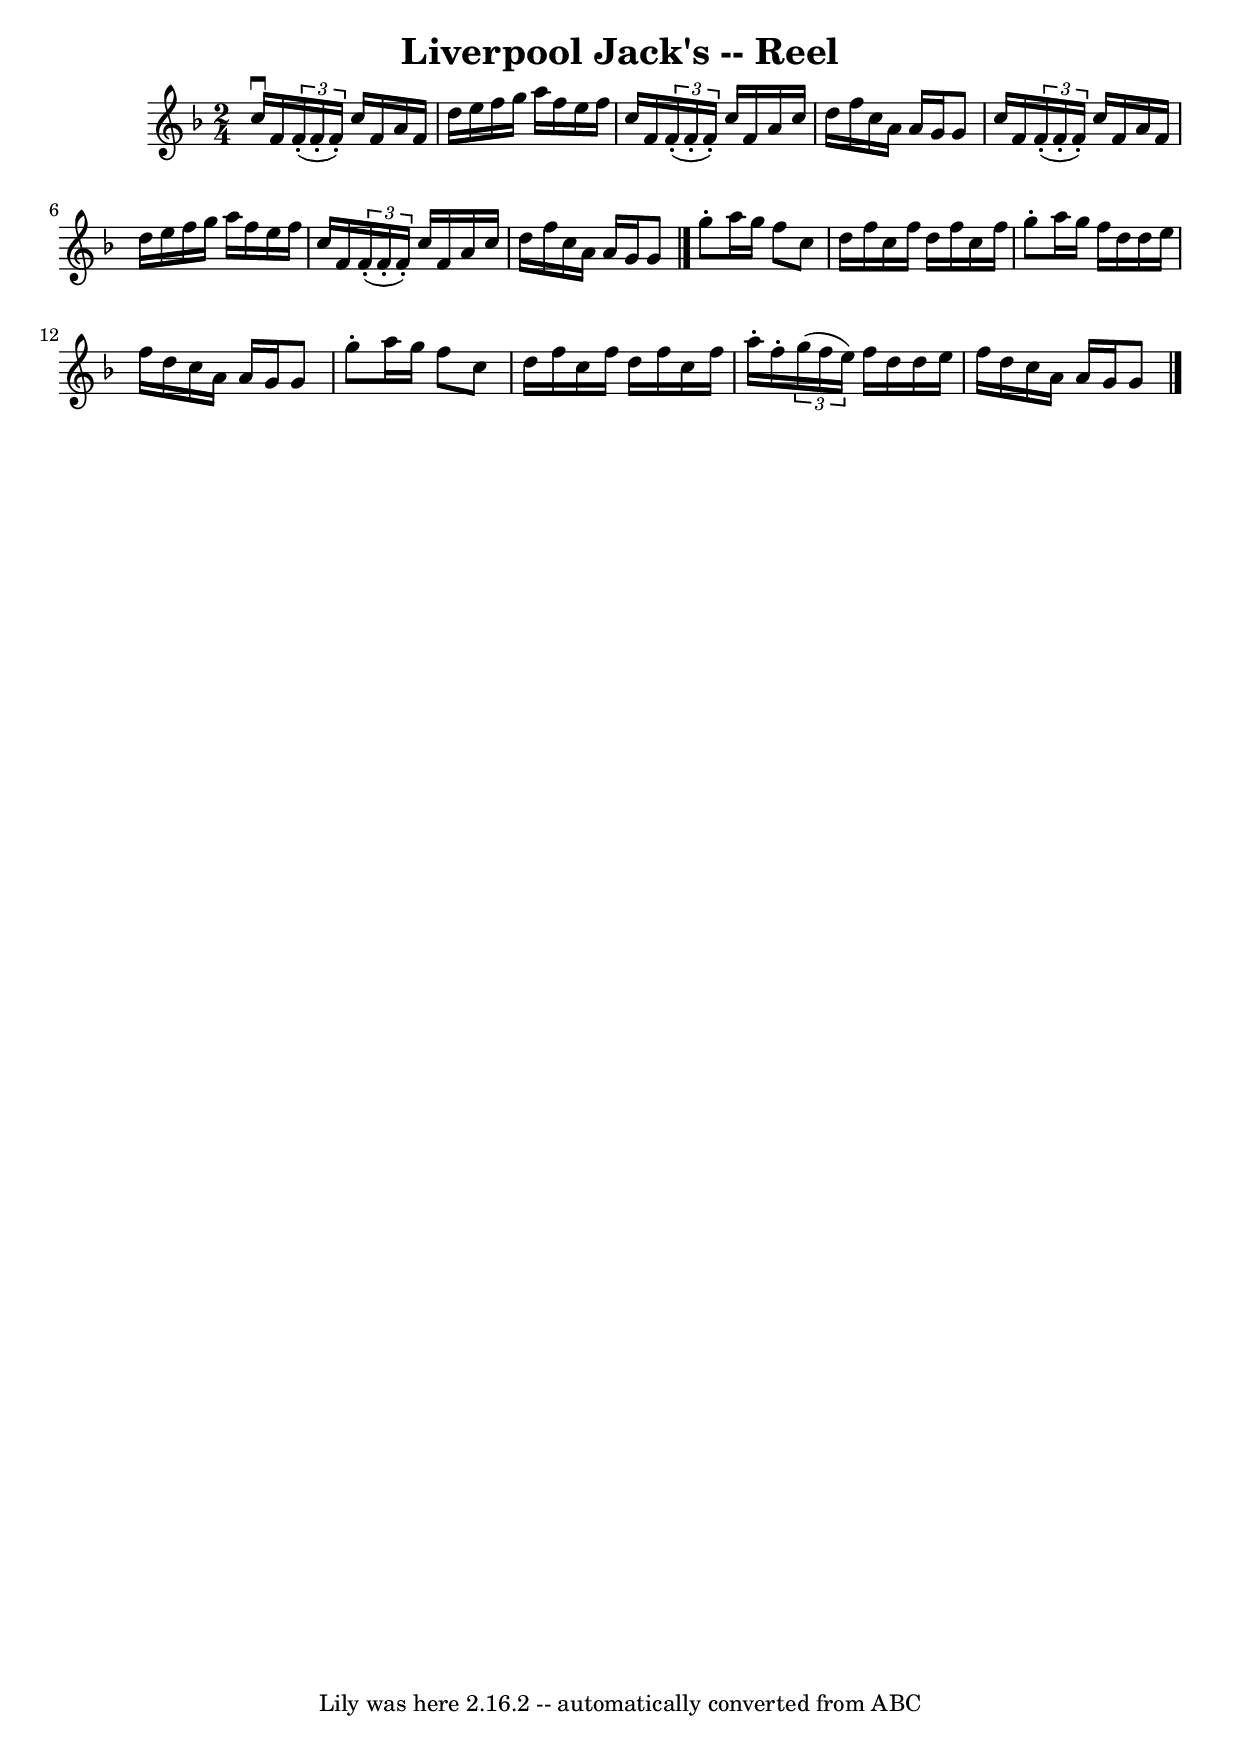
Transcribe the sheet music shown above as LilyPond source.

\version "2.16.2"
\include "Mammoth.ily"
\header {
  %% book = "Ryan's Mammoth Collection"
  crossRefNumber = "1"
  footnotes = "\\\\160"
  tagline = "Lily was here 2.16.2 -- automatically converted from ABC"
  title = "Liverpool Jack's -- Reel"

}
voicedefault =  {


  \time 2/4 
  \key f \major
 c''16^\downbow f'16    \times 2/3 { f'16 (-.   
						    f'16 -. f'16 -.) 
						  } c''16 f'16 a'16 f'16    |
  d''16    
  e''16 f''16 g''16 a''16 f''16 e''16 f''16    |
  c''16 
  f'16    \times 2/3 { f'16 (-. f'16 -. f'16 -.) 
		     } c''16 f'16    
  a'16 c''16    |
  d''16 f''16 c''16 a'16 a'16 g'16    
  g'8    |
  c''16 f'16    \times 2/3 { f'16 (-. f'16 -. f'16 
			     -.) 
			   } c''16 f'16 a'16 f'16    |
  d''16 e''16 f''16   
  g''16 a''16 f''16 e''16 f''16    |
  c''16 f'16    
  \times 2/3 { f'16 (-. f'16 -. f'16 -.) 
	     } c''16 f'16 a'16    
  c''16    |
  d''16 f''16 c''16 a'16 a'16 g'16 g'8    
  \bar "|." g''8 -. a''16 g''16 f''8 c''8    |
  d''16    
  f''16 c''16 f''16 d''16 f''16 c''16 f''16    |
  g''8 
  -. a''16 g''16 f''16 d''16 d''16 e''16    |
  f''16    
  d''16 c''16 a'16 a'16 g'16 g'8    |
  g''8 -. a''16   
  g''16 f''8 c''8    |
  d''16 f''16 c''16 f''16 d''16  
  f''16 c''16 f''16    |
  a''16 -. f''16 -.   \times 2/3 {   
    g''16 (f''16 e''16) 
  } f''16 d''16 d''16 e''16    |
  
  f''16 d''16 c''16 a'16 a'16 g'16 g'8    \bar "|."   

}

\score{
  <<

    \context Staff="default"
    {
      \voicedefault 
      
    }

  >>
  \layout {
    
  }
  \midi {
  }

}
